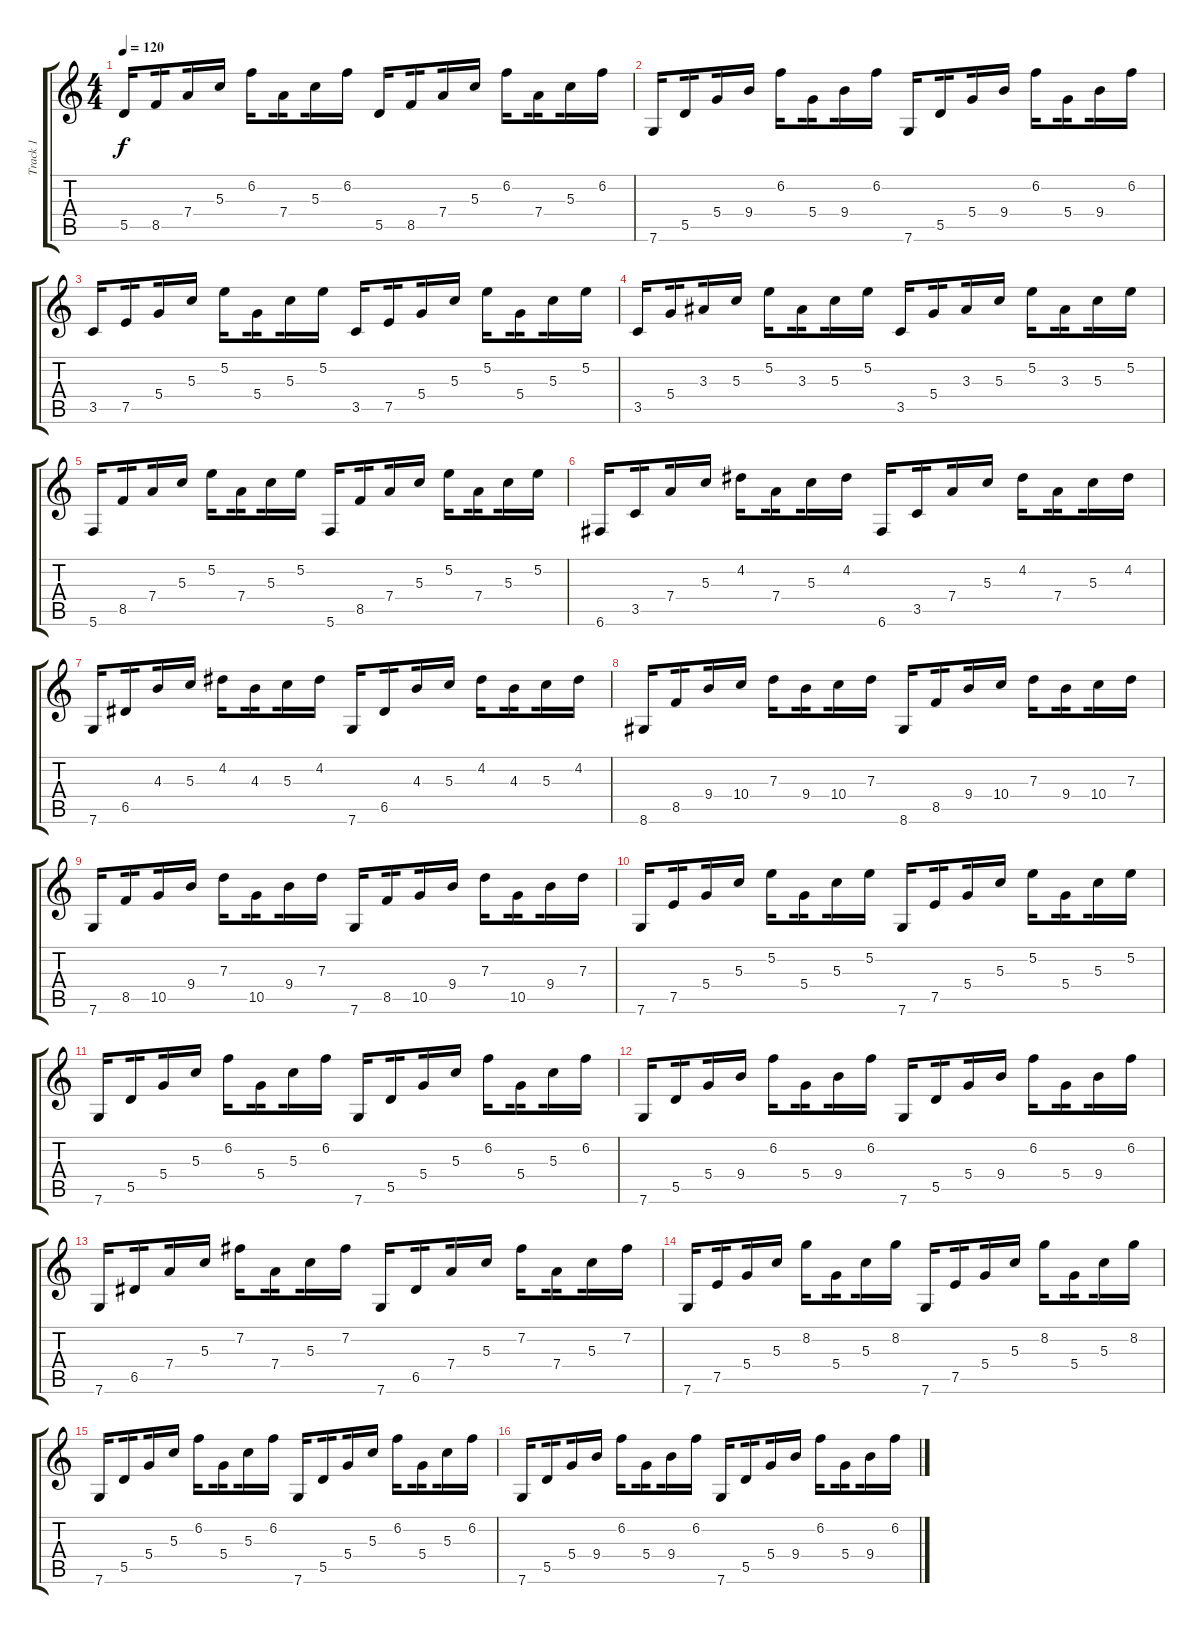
\track ("Track 1" "Track 1") {instrument acousticguitarnylon}
\staff {score tabs}
\tuning (E4 B3 G3 D3 A2 C2) {hide}
\ts (4 4)
\tempo 120
\clef g2
\ks c
5.5.16{dy f beam splitsecondary} 8.5.16{beam splitsecondary} 7.4.16 5.3.16 6.2.16{beam splitsecondary} 7.4.16{beam splitsecondary} 5.3.16 6.2.16 5.5.16{beam splitsecondary} 8.5.16{beam splitsecondary} 7.4.16 5.3.16 6.2.16{beam splitsecondary} 7.4.16{beam splitsecondary} 5.3.16 6.2.16 |
7.6.16{beam splitsecondary} 5.5.16{beam splitsecondary} 5.4.16 9.4.16 6.2.16{beam splitsecondary} 5.4.16{beam splitsecondary} 9.4.16 6.2.16 7.6.16{beam splitsecondary} 5.5.16{beam splitsecondary} 5.4.16 9.4.16 6.2.16{beam splitsecondary} 5.4.16{beam splitsecondary} 9.4.16 6.2.16 |
3.5.16{beam splitsecondary} 7.5.16{beam splitsecondary} 5.4.16 5.3.16 5.2.16{beam splitsecondary} 5.4.16{beam splitsecondary} 5.3.16 5.2.16 3.5.16{beam splitsecondary} 7.5.16{beam splitsecondary} 5.4.16 5.3.16 5.2.16{beam splitsecondary} 5.4.16{beam splitsecondary} 5.3.16 5.2.16 |
3.5.16{beam splitsecondary} 5.4.16{beam splitsecondary} 3.3.16 5.3.16 5.2.16{beam splitsecondary} 3.3.16{beam splitsecondary} 5.3.16 5.2.16 3.5.16{beam splitsecondary} 5.4.16{beam splitsecondary} 3.3.16 5.3.16 5.2.16{beam splitsecondary} 3.3.16{beam splitsecondary} 5.3.16 5.2.16 |
5.6.16{beam splitsecondary} 8.5.16{beam splitsecondary} 7.4.16 5.3.16 5.2.16{beam splitsecondary} 7.4.16{beam splitsecondary} 5.3.16 5.2.16 5.6.16{beam splitsecondary} 8.5.16{beam splitsecondary} 7.4.16 5.3.16 5.2.16{beam splitsecondary} 7.4.16{beam splitsecondary} 5.3.16 5.2.16 |
6.6.16{beam splitsecondary} 3.5.16{beam splitsecondary} 7.4.16 5.3.16 4.2.16{beam splitsecondary} 7.4.16{beam splitsecondary} 5.3.16 4.2.16 6.6.16{beam splitsecondary} 3.5.16{beam splitsecondary} 7.4.16 5.3.16 4.2.16{beam splitsecondary} 7.4.16{beam splitsecondary} 5.3.16 4.2.16 |
7.6.16{beam splitsecondary} 6.5.16{beam splitsecondary} 4.3.16 5.3.16 4.2.16{beam splitsecondary} 4.3.16{beam splitsecondary} 5.3.16 4.2.16 7.6.16{beam splitsecondary} 6.5.16{beam splitsecondary} 4.3.16 5.3.16 4.2.16{beam splitsecondary} 4.3.16{beam splitsecondary} 5.3.16 4.2.16 |
8.6.16{beam splitsecondary} 8.5.16{beam splitsecondary} 9.4.16 10.4.16 7.3.16{beam splitsecondary} 9.4.16{beam splitsecondary} 10.4.16 7.3.16 8.6.16{beam splitsecondary} 8.5.16{beam splitsecondary} 9.4.16 10.4.16 7.3.16{beam splitsecondary} 9.4.16{beam splitsecondary} 10.4.16 7.3.16 |
7.6.16{beam splitsecondary} 8.5.16{beam splitsecondary} 10.5.16 9.4.16 7.3.16{beam splitsecondary} 10.5.16{beam splitsecondary} 9.4.16 7.3.16 7.6.16{beam splitsecondary} 8.5.16{beam splitsecondary} 10.5.16 9.4.16 7.3.16{beam splitsecondary} 10.5.16{beam splitsecondary} 9.4.16 7.3.16 |
7.6.16{beam splitsecondary} 7.5.16{beam splitsecondary} 5.4.16 5.3.16 5.2.16{beam splitsecondary} 5.4.16{beam splitsecondary} 5.3.16 5.2.16 7.6.16{beam splitsecondary} 7.5.16{beam splitsecondary} 5.4.16 5.3.16 5.2.16{beam splitsecondary} 5.4.16{beam splitsecondary} 5.3.16 5.2.16 |
7.6.16{beam splitsecondary} 5.5.16{beam splitsecondary} 5.4.16 5.3.16 6.2.16{beam splitsecondary} 5.4.16{beam splitsecondary} 5.3.16 6.2.16 7.6.16{beam splitsecondary} 5.5.16{beam splitsecondary} 5.4.16 5.3.16 6.2.16{beam splitsecondary} 5.4.16{beam splitsecondary} 5.3.16 6.2.16 |
7.6.16{beam splitsecondary} 5.5.16{beam splitsecondary} 5.4.16 9.4.16 6.2.16{beam splitsecondary} 5.4.16{beam splitsecondary} 9.4.16 6.2.16 7.6.16{beam splitsecondary} 5.5.16{beam splitsecondary} 5.4.16 9.4.16 6.2.16{beam splitsecondary} 5.4.16{beam splitsecondary} 9.4.16 6.2.16 |
7.6.16{beam splitsecondary} 6.5.16{beam splitsecondary} 7.4.16 5.3.16 7.2.16{beam splitsecondary} 7.4.16{beam splitsecondary} 5.3.16 7.2.16 7.6.16{beam splitsecondary} 6.5.16{beam splitsecondary} 7.4.16 5.3.16 7.2.16{beam splitsecondary} 7.4.16{beam splitsecondary} 5.3.16 7.2.16 |
7.6.16{beam splitsecondary} 7.5.16{beam splitsecondary} 5.4.16 5.3.16 8.2.16{beam splitsecondary} 5.4.16{beam splitsecondary} 5.3.16 8.2.16 7.6.16{beam splitsecondary} 7.5.16{beam splitsecondary} 5.4.16 5.3.16 8.2.16{beam splitsecondary} 5.4.16{beam splitsecondary} 5.3.16 8.2.16 |
7.6.16{beam splitsecondary} 5.5.16{beam splitsecondary} 5.4.16 5.3.16 6.2.16{beam splitsecondary} 5.4.16{beam splitsecondary} 5.3.16 6.2.16 7.6.16{beam splitsecondary} 5.5.16{beam splitsecondary} 5.4.16 5.3.16 6.2.16{beam splitsecondary} 5.4.16{beam splitsecondary} 5.3.16 6.2.16 |
7.6.16{beam splitsecondary} 5.5.16{beam splitsecondary} 5.4.16 9.4.16 6.2.16{beam splitsecondary} 5.4.16{beam splitsecondary} 9.4.16 6.2.16 7.6.16{beam splitsecondary} 5.5.16{beam splitsecondary} 5.4.16 9.4.16 6.2.16{beam splitsecondary} 5.4.16{beam splitsecondary} 9.4.16 6.2.16
